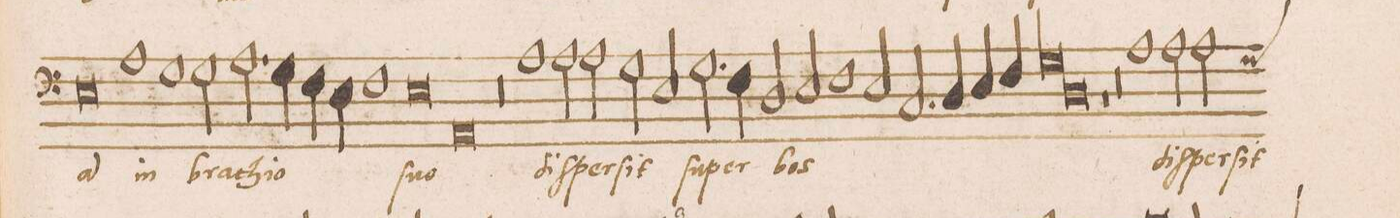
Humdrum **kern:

**kern	**text
*I"BASVS	*
*clefF4	*
*k[]	*
*met(C|)	*
*M2/1	*
0E	-a(m)
=74-	=74-
1A	in
1G	.
=75-	=75-
2G\	bra-
2.A\	-chi-
4G\	-o
4F\	.
4E\	.
=76-	=76-
1F	.
0E	ſu-
=77-	=77-
0AA	-o
=78-	=78-
0r	.
=79-	=79-
1A	diſ-
=80-	=80-
2A\	-per-
2A\	-ſit
2G\	.
2E/	.
=81-	=81-
2.G\	ſu-
4F\	-per-
2D/	-bos
2E/	.
=82-	=82-
1F	.
2E/	.
2.C/	.
=83-	=83-
4D/	.
4E/	.
4F/	.
*lig	*
1G	.
=84-	=84-
1D	.
*Xlig	*
1r	.
=85-	=85-
0r	.
=86-	=86-
1A	diſ-
2A\	-per-
2A\	-ſit
*custos:G	*
=87-	=87-
*-	*-
